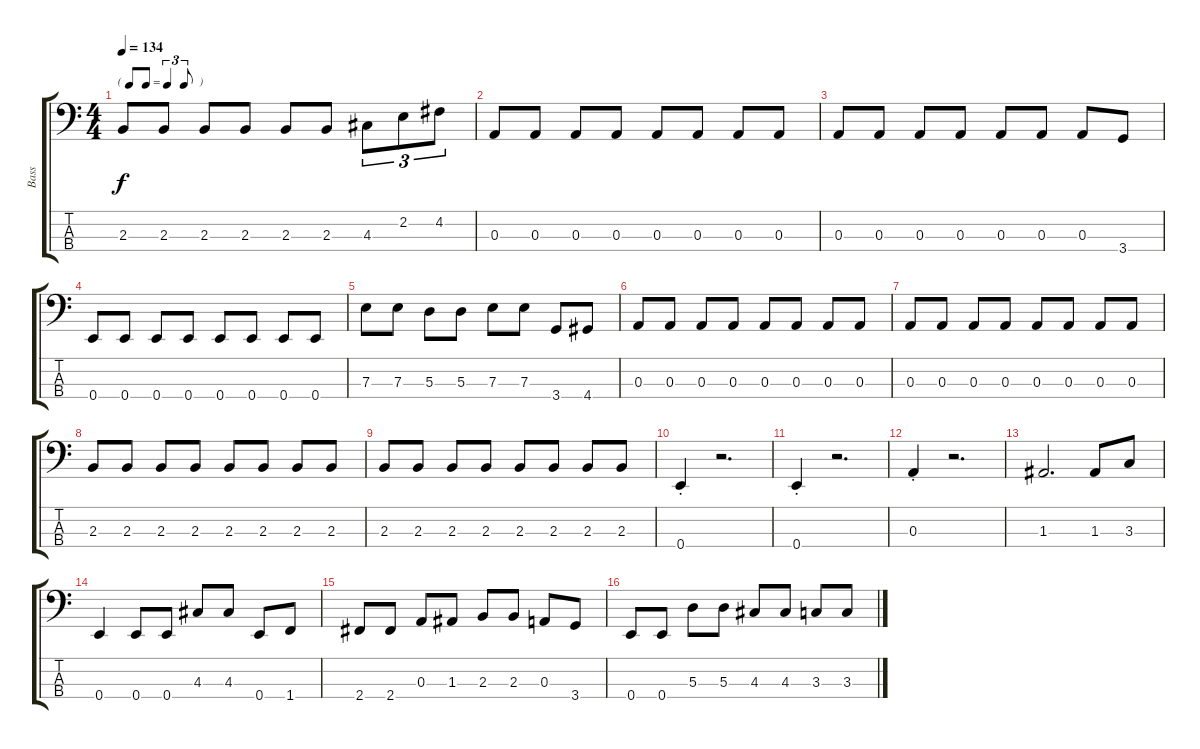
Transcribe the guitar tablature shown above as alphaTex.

\track ("Bass" "Bass") {instrument electricbassfinger}
\staff {score tabs}
\tuning (G2 D2 A1 E1) {hide}
\ts (4 4)
\tf triplet8th
\tempo 134
\clef f4
\ks c
2.3.8{dy f} 2.3.8 2.3.8 2.3.8 2.3.8 2.3.8 4.3.8{tu (3 2)} 2.2.8{tu (3 2)} 4.2.8{tu (3 2)} |
0.3.8 0.3.8 0.3.8 0.3.8 0.3.8 0.3.8 0.3.8 0.3.8 |
0.3.8 0.3.8 0.3.8 0.3.8 0.3.8 0.3.8 0.3.8 3.4.8 |
0.4.8 0.4.8 0.4.8 0.4.8 0.4.8 0.4.8 0.4.8 0.4.8 |
7.3.8 7.3.8 5.3.8 5.3.8 7.3.8 7.3.8 3.4.8 4.4.8 |
0.3.8 0.3.8 0.3.8 0.3.8 0.3.8 0.3.8 0.3.8 0.3.8 |
0.3.8 0.3.8 0.3.8 0.3.8 0.3.8 0.3.8 0.3.8 0.3.8 |
2.3.8 2.3.8 2.3.8 2.3.8 2.3.8 2.3.8 2.3.8 2.3.8 |
2.3.8 2.3.8 2.3.8 2.3.8 2.3.8 2.3.8 2.3.8 2.3.8 |
0.4{st}.4 r.2{d} |
0.4{st}.4 r.2{d} |
0.3{st}.4 r.2{d} |
1.3.2{d} 1.3.8 3.3.8 |
0.4.4 0.4.8 0.4.8 4.3.8 4.3.8 0.4.8 1.4.8 |
2.4.8 2.4.8 0.3.8 1.3.8 2.3.8 2.3.8 0.3.8 3.4.8 |
0.4.8 0.4.8 5.3.8 5.3.8 4.3.8 4.3.8 3.3.8 3.3.8
